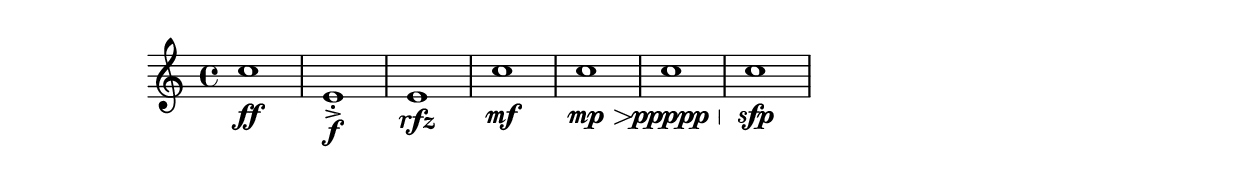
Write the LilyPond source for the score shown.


\version "2.1.22"

\header {texidoc = "Dynamic letters are kerned, and their weight
matches that of the hairpin signs.  The dynamic scripts should be
horizontally centered on the note head.  Scripts that should appear
closer to the note head (staccato, accent) are reckoned with.
"  }

\score {
    
\notes\relative c'' { c1\ff
		      e,-.-> \f
		      e \rfz		      
		      c' \mf
		      c \mp \> 
		      c\!\ppppp \< 
		      c\sfp\!
		      
}
}

